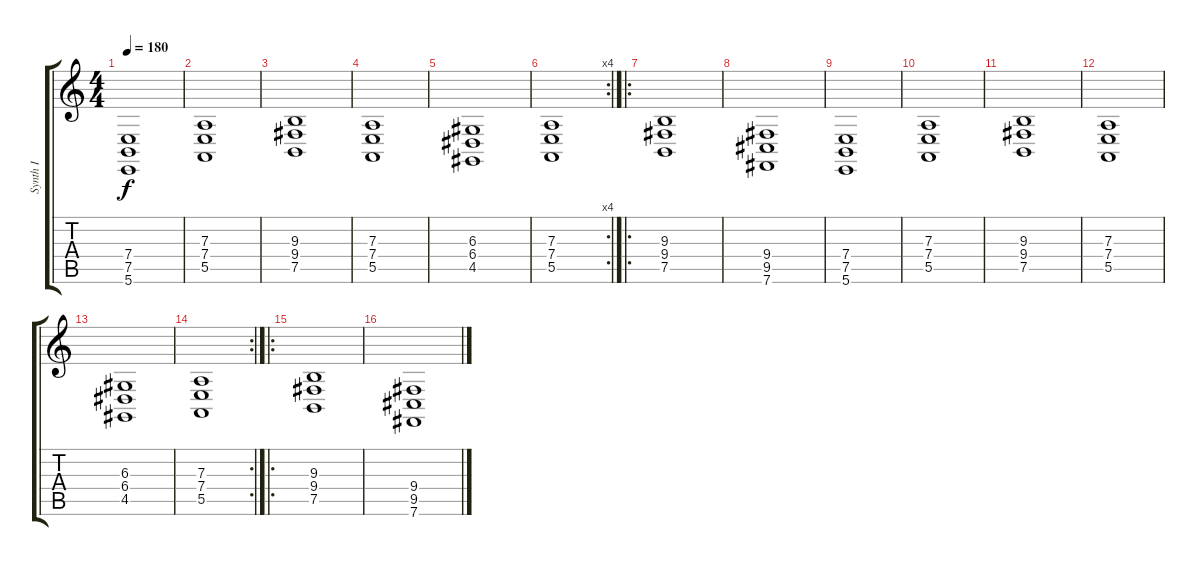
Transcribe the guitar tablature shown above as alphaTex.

\track ("Synth I" "Synth I") {instrument synthstrings1}
\staff {score tabs}
\tuning (B3 Gb3 D3 A2 E2 B1) {hide}
\ts (4 4)
\tempo 180
\clef g2
\ks c
(7.4 7.5 5.6).1{dy f} |
(7.3 7.4 5.5).1 |
(9.3 9.4 7.5).1 |
(7.3 7.4 5.5).1 |
(6.3 6.4 4.5).1 |
\rc 4
(7.3 7.4 5.5).1 |
\ro
(9.3 9.4 7.5).1 |
(9.4 9.5 7.6).1 |
(7.4 7.5 5.6).1 |
(7.3 7.4 5.5).1 |
(9.3 9.4 7.5).1 |
(7.3 7.4 5.5).1 |
(6.3 6.4 4.5).1 |
\rc 2
(7.3 7.4 5.5).1 |
\ro
(9.3 9.4 7.5).1 |
(9.4 9.5 7.6).1
